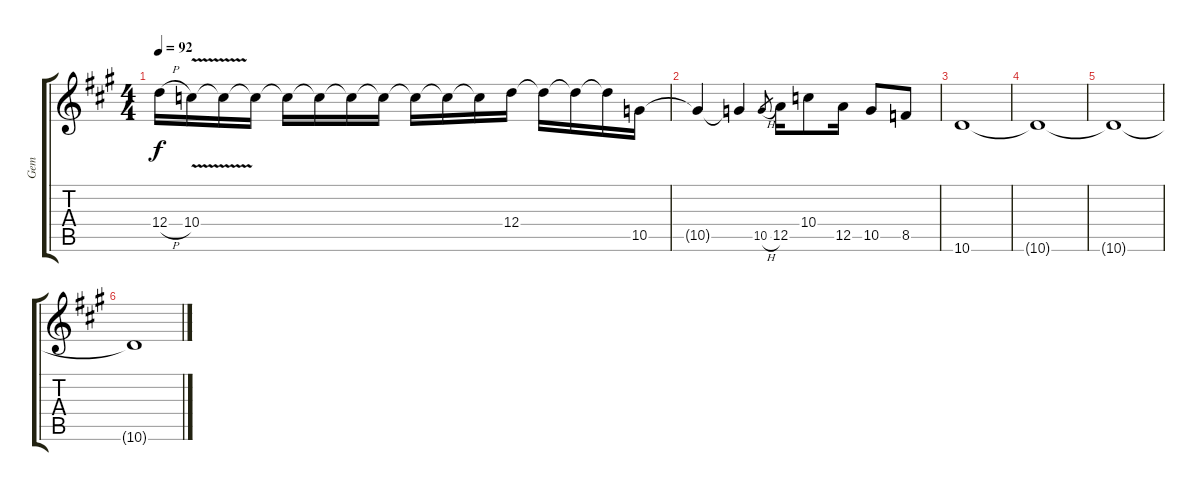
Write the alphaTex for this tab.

\track ("Gem" "Gem") {instrument overdrivenguitar}
\staff {score tabs}
\tuning (E4 B3 G3 D3 A2 E2) {hide}
\ts (4 4)
\tempo 92
\clef g2
\ks a
12.4{h}.16{dy f} 10.4{v}.16 10.4{t}.16 10.4{t}.16 10.4{t}.16 10.4{t}.16 10.4{t}.16 10.4{t}.16 10.4{t}.16 10.4{t}.16 10.4{t}.16 12.4.16 12.4{t}.16 12.4{t}.16 12.4{t}.16 10.5.16 |
10.5{t}.4 10.5{t}.4 10.5{h}.8{gr} 12.5.16 10.4.8 12.5.16 10.5.8 8.5.8 |
10.6.1 |
10.6{t}.1 |
10.6{t}.1 |
10.6{t}.1
